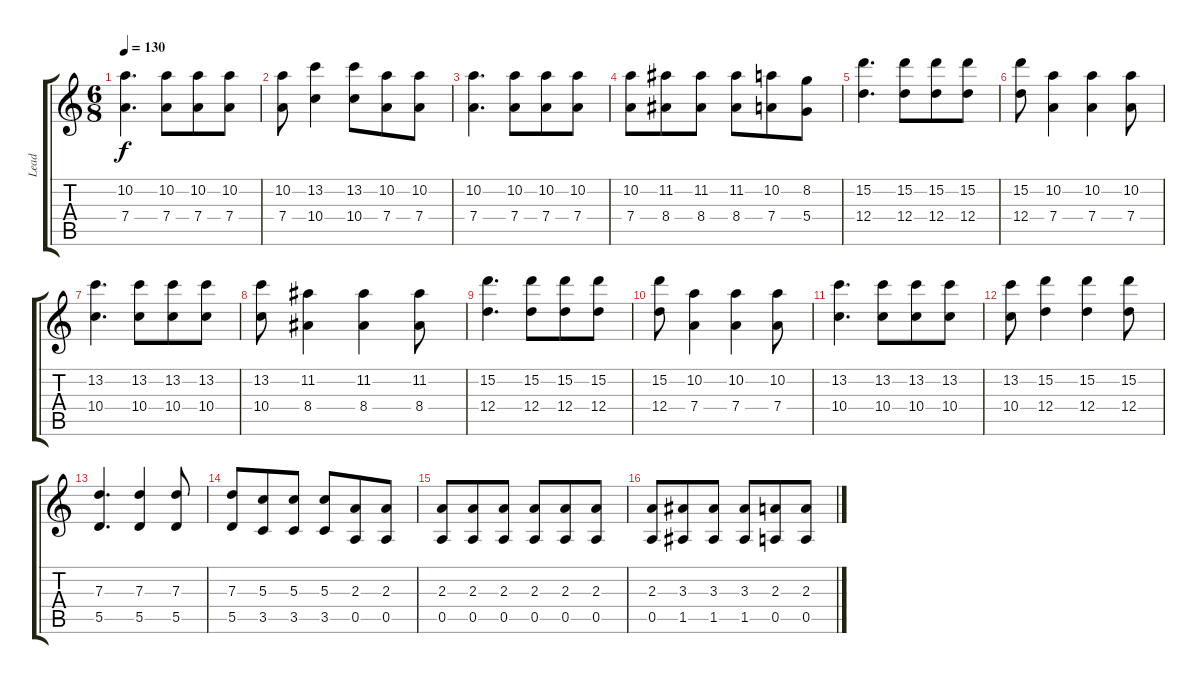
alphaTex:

\track ("Lead" "Lead") {instrument overdrivenguitar}
\staff {score tabs}
\tuning (E4 B3 G3 D3 A2 D2) {hide}
\ts (6 8)
\tempo 130
\clef g2
\ks c
(10.2 7.4).4{d dy f} (10.2 7.4).8 (10.2 7.4).8 (10.2 7.4).8 |
(10.2 7.4).8 (13.2 10.4).4 (13.2 10.4).8 (10.2 7.4).8 (10.2 7.4).8 |
(10.2 7.4).4{d volume 6} (10.2 7.4).8 (10.2 7.4).8 (10.2 7.4).8 |
(10.2 7.4).8 (11.2 8.4).8 (11.2 8.4).8 (11.2 8.4).8 (10.2 7.4).8 (8.2 5.4).8 |
(15.2 12.4).4{d} (15.2 12.4).8 (15.2 12.4).8 (15.2 12.4).8 |
(15.2 12.4).8 (10.2 7.4).4 (10.2 7.4).4 (10.2 7.4).8 |
(13.2 10.4).4{d} (13.2 10.4).8 (13.2 10.4).8 (13.2 10.4).8 |
(13.2 10.4).8 (11.2 8.4).4 (11.2 8.4).4 (11.2 8.4).8 |
(15.2 12.4).4{d volume 3} (15.2 12.4).8 (15.2 12.4).8 (15.2 12.4).8 |
(15.2 12.4).8 (10.2 7.4).4 (10.2 7.4).4 (10.2 7.4).8 |
(13.2 10.4).4{d} (13.2 10.4).8 (13.2 10.4).8 (13.2 10.4).8 |
(13.2 10.4).8 (15.2 12.4).4 (15.2 12.4).4 (15.2 12.4).8 |
(7.3 5.5).4{d} (7.3 5.5).4 (7.3 5.5).8 |
(7.3 5.5).8 (5.3 3.5).8 (5.3 3.5).8 (5.3 3.5).8 (2.3 0.5).8 (2.3 0.5).8 |
(2.3 0.5).8{volume 0} (2.3 0.5).8 (2.3 0.5).8 (2.3 0.5).8 (2.3 0.5).8 (2.3 0.5).8 |
(2.3 0.5).8 (3.3 1.5).8 (3.3 1.5).8 (3.3 1.5).8 (2.3 0.5).8 (2.3 0.5).8
